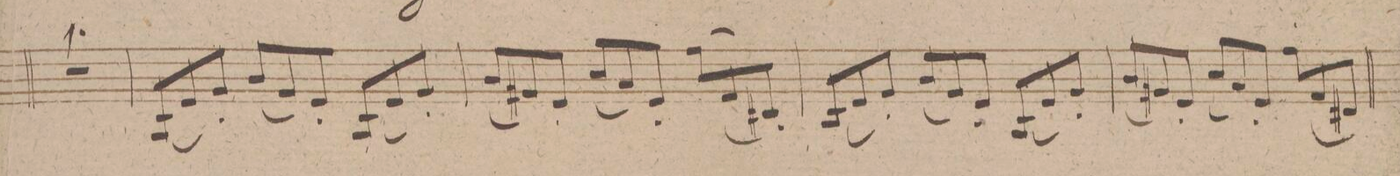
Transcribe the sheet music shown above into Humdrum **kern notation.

**kern	**dynam
*I"Violino 2do	*
*clefG2	*
*k[f#]	*
*M9/8	*
8%9r	.
=7	=7
(8B/L	.
8e/)	.
8g'/J	.
(8b/L	.
8g/)	.
8e'/J	.
(8B/L	.
8e/)	.
8g'/J	.
=8	=8
(8b/L	.
8g#X/)	.
8e'/J	.
(8cc/L	.
8a/)	.
8e'/J	.
(8ff#\L	.
(8f#/)	.
8d#X'/J)	.
=9	=9
(8B/L	.
8e/)	.
8g'/J	.
(8b/L	.
8g/)	.
8e'/J	.
(8B/L	.
8e/)	.
8g'/J	.
=10	=10
(8b/L	.
8g#X/)	.
8e'/J	.
(8cc/L	.
8a/)	.
8e'/J	.
8ff#'\L	.
(8f#/	.
8d#X/J)	.
=11	=11
*-	*-
